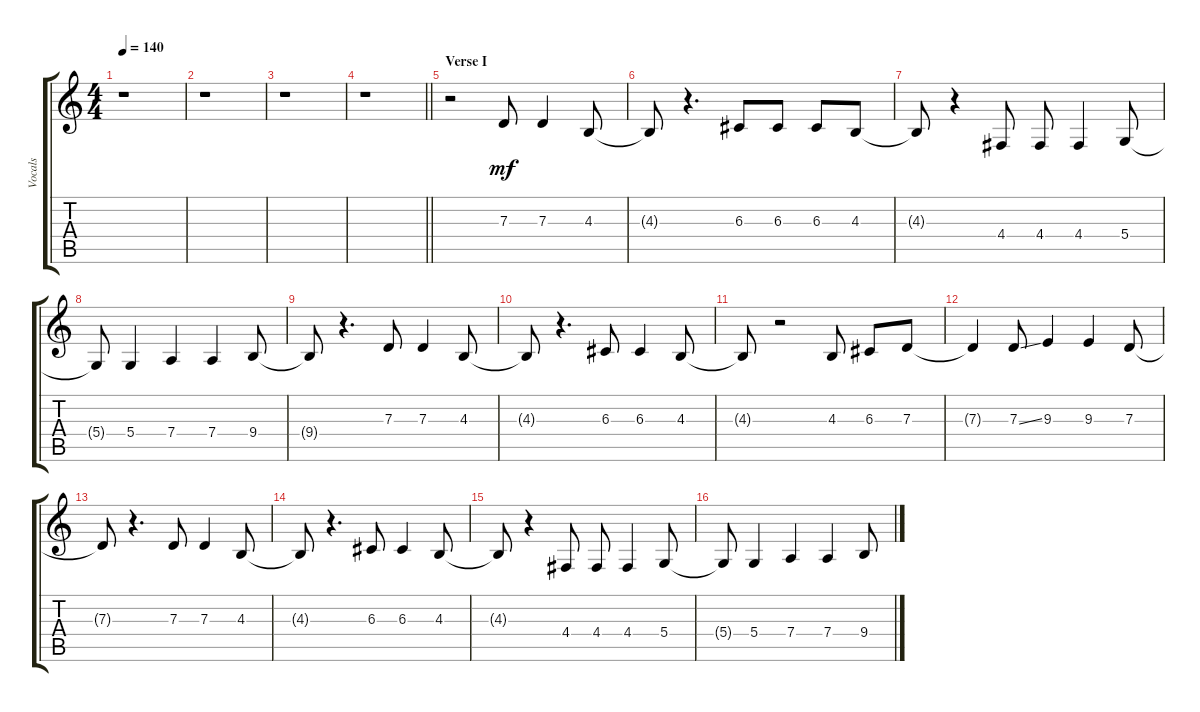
\track ("Vocals" "Vocals") {instrument altosax}
\staff {score tabs}
\tuning (E4 B3 G3 D3 A2 E2) {hide}
\ts (4 4)
\tempo 140
\clef g2
\ks c
r.1{dy mf} |
r.1 |
r.1 |
\barLineRight lightlight
r.1 |
\section ("" "Verse I")
r.2 7.3.8 7.3.4 4.3.8 |
4.3{t}.8 r.4{d} 6.3.8 6.3.8 6.3.8 4.3.8 |
4.3{t}.8 r.4 4.4.8 4.4.8 4.4.4 5.4.8 |
5.4{t}.8 5.4.4 7.4.4 7.4.4 9.4.8 |
9.4{t}.8 r.4{d} 7.3.8 7.3.4 4.3.8 |
4.3{t}.8 r.4{d} 6.3.8 6.3.4 4.3.8 |
4.3{t}.8 r.2 4.3.8 6.3.8 7.3.8 |
7.3{t}.4 7.3{ss}.8 9.3.4 9.3.4 7.3.8 |
7.3{t}.8 r.4{d} 7.3.8 7.3.4 4.3.8 |
4.3{t}.8 r.4{d} 6.3.8 6.3.4 4.3.8 |
4.3{t}.8 r.4 4.4.8 4.4.8 4.4.4 5.4.8 |
5.4{t}.8 5.4.4 7.4.4 7.4.4 9.4.8
